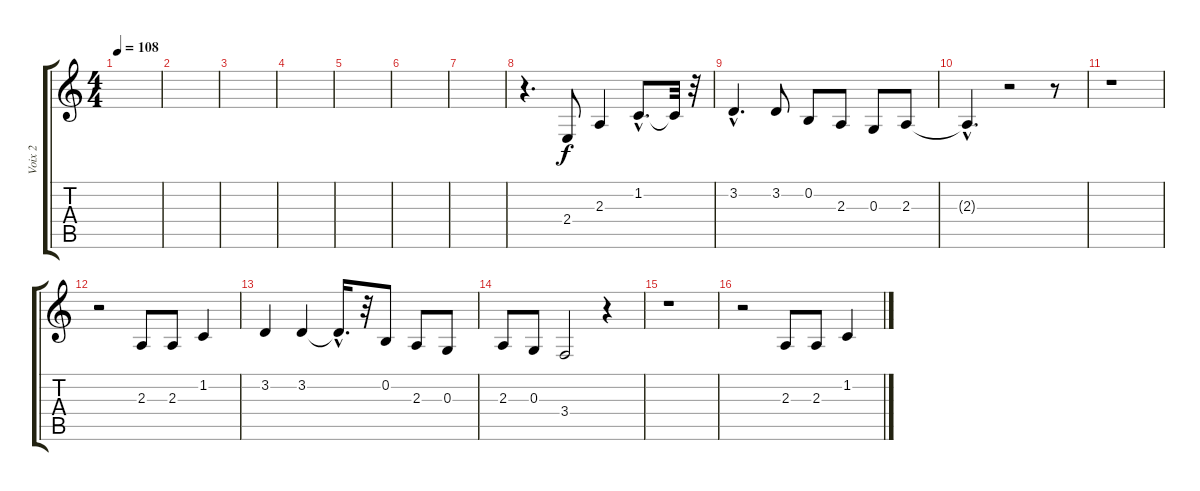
\track ("Voix 2" "Voix 2") {instrument lead6voice}
\staff {score tabs}
\tuning (E4 B3 G3 D3 A2 E2) {hide}
\ts (4 4)
\tempo 108
\clef g2
\ks c
|
|
|
|
|
|
|
r.4{d} 2.4.8 2.3.4 1.2{hac}.8{d} 1.2{t}.32 r.32 |
3.2{hac}.4{d} 3.2.8 0.2.8 2.3.8 0.3.8 2.3.8 |
2.3{hac t}.4{d} r.2 r.8 |
r.1 |
r.2 2.3.8 2.3.8 1.2.4 |
3.2.4 3.2.4 3.2{hac t}.16{d} r.32 0.2.8 2.3.8 0.3.8 |
2.3.8 0.3.8 3.4.2 r.4 |
r.1 |
r.2 2.3.8 2.3.8 1.2.4
